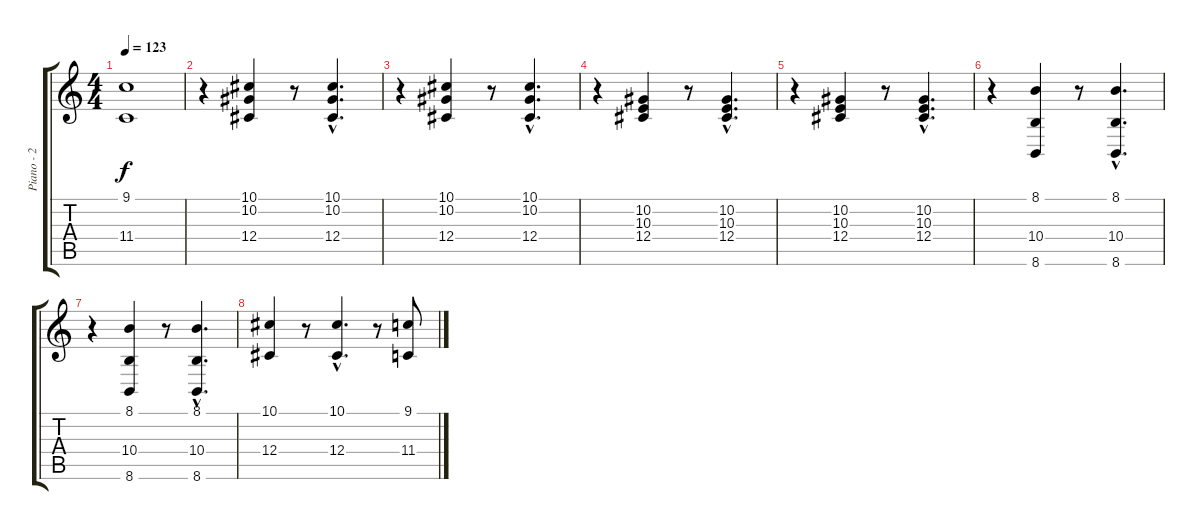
\track ("Piano - 2" "Piano - 2") {instrument electricgrandpiano}
\staff {score tabs}
\tuning (Eb4 Bb3 Gb3 Db3 Ab2 Eb2) {hide}
\ts (4 4)
\tempo 123
\clef g2
\ks c
(9.1{t} 11.4{t}).1{dy f} |
r.4 (10.1 10.2 12.4).4 r.8 (10.1{hac} 10.2{hac} 12.4{hac}).4{d} |
r.4 (10.1 10.2 12.4).4 r.8 (10.1{hac} 10.2{hac} 12.4{hac}).4{d} |
r.4 (10.2 10.3 12.4).4 r.8 (10.2{hac} 10.3{hac} 12.4{hac}).4{d} |
r.4 (10.2 10.3 12.4).4 r.8 (10.2{hac} 10.3{hac} 12.4{hac}).4{d} |
r.4 (8.1 10.4 8.6).4 r.8 (8.1{hac} 10.4{hac} 8.6{hac}).4{d} |
r.4 (8.1 10.4 8.6).4 r.8 (8.1{hac} 10.4{hac} 8.6{hac}).4{d} |
(10.1 12.4).4 r.8 (10.1{hac} 12.4{hac}).4{d} r.8 (9.1 11.4).8
